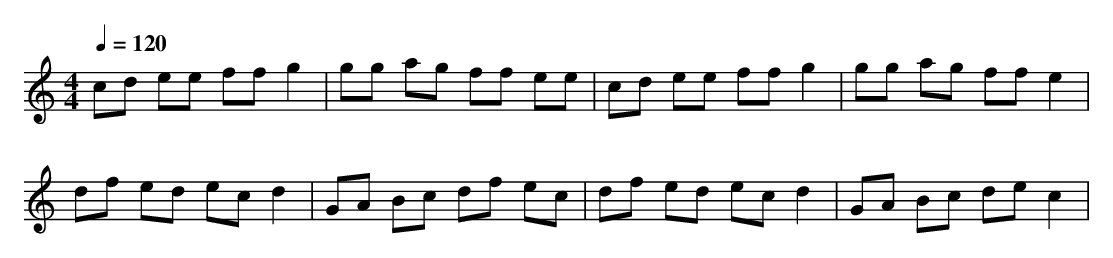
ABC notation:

X:1
T:
M: 4/4
L: 1/8
Q:1/4=120
K:C % 0 sharps
cd ee ff g2|gg ag ff ee|cd ee ff g2|gg ag ff e2|
df ed ec d2|GA Bc df ec|df ed ec d2|GA Bc de c2|
